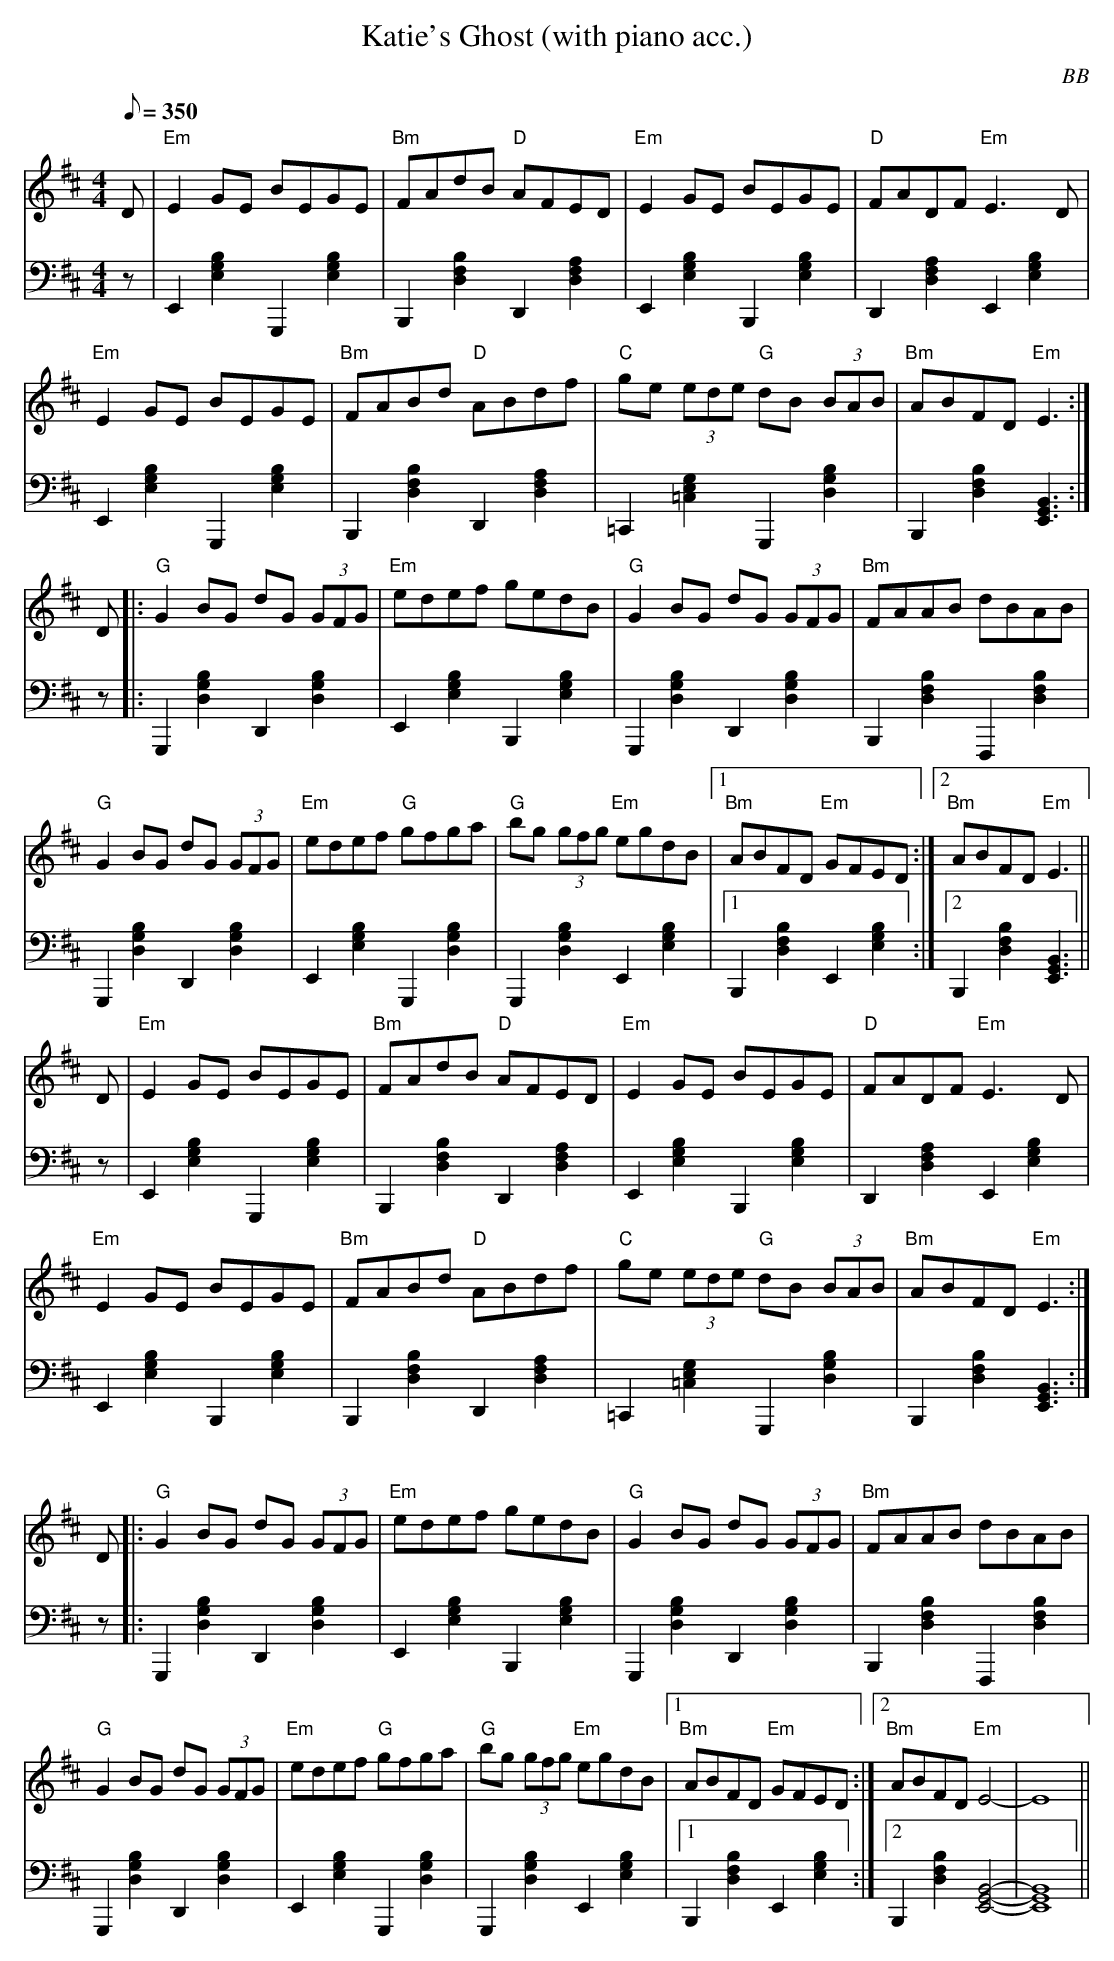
X:1
T: Katie's Ghost (with piano acc.)
C: BB
Q: 1/8=350
M: 4/4
L: 1/8
V: 1 program 1 73 %flute
V: 2 volume=70 clef=bass m=D program 1 00
K: Edor
[V:1] D|"Em"E2 GE BEGE|"Bm"FAdB "D"AFED|"Em"E2 GE BEGE|"D"FADF "Em"E3 D|
[V:2] z|E,2[E2B2G2]G,,2[E2G2B2]|B,,2[F2B2D2]D,2[A2D2F2]|E,2[E2B2G2]B,,2[E2G2B2]|\
D,2[A2D2F2]E,2[E2B2G2]|
[V:1]"Em"E2 GE BEGE|"Bm"FABd "D"ABdf|"C"ge (3ede "G"dB (3BAB|"Bm"ABFD "Em"E3 :|
[V:2] E,2[E2B2G2]G,,2[E2G2B2]|B,,2[F2B2D2]D,2[A2D2F2]|=C,2[E2G2=C2]G,,2[G2B2D2]|\
B,,2[F2B2D2][E,3G,3B,3]:|
[V:1] D|: "G"G2 BG dG (3GFG|"Em"edef gedB |"G"G2 BG dG (3GFG|"Bm"FAAB dBAB |
[V:2] z|: G,,2[G2B2D2]D,2[G2B2D2]|E,2[E2B2G2]B,,2[E2G2B2]|G,,2[G2B2D2]D,2[G2B2D2]|\
B,,2[F2B2D2]F,,2[F2D2B2]|
[V:1] "G"G2 BG dG (3GFG|"Em"edef "G"gfga| "G"bg (3gfg "Em"egdB|1 "Bm"ABFD "Em"GFED :|2\
"Bm" ABFD "Em" E3 ||
[V:2] G,,2[G2B2D2]D,2[G2B2D2]|E,2[E2B2G2]G,,2[G2B2D2]|G,,2[G2B2D2]E,2[E2B2G2]|1\
B,,2[F2B2D2]E,2[E2B2G2]:|2 B,,2[F2B2D2] [E,3B,3G,3] ||
[V:1] D|"Em"E2 GE BEGE|"Bm"FAdB "D"AFED|"Em"E2 GE BEGE|"D"FADF "Em"E3 D|
[V:2] z|E,2[E2B2G2]G,,2[E2G2B2]|B,,2[F2B2D2]D,2[A2D2F2]|E,2[E2B2G2]B,,2[E2G2B2]|\
D,2[A2D2F2]E,2[E2B2G2]|
[V:1]"Em"E2 GE BEGE|"Bm"FABd "D"ABdf|"C"ge (3ede "G"dB (3BAB|"Bm"ABFD "Em"E3 :|
[V:2] E,2[E2B2G2]B,,2[E2G2B2]|B,,2[F2B2D2]D,2[A2D2F2]|=C,2[E2G2=C2]G,,2[G2B2D2]|\
B,,2[F2B2D2][E,3G,3B,3]:|
[V:1] D|: "G"G2 BG dG (3GFG|"Em"edef gedB |"G"G2 BG dG (3GFG|"Bm"FAAB dBAB |
[V:2] z|: G,,2[G2B2D2]D,2[G2B2D2]|E,2[E2B2G2]B,,2[E2G2B2]|G,,2[G2B2D2]D,2[G2B2D2]|\
B,,2[F2B2D2]F,,2[F2D2B2]|
[V:1] "G"G2 BG dG (3GFG|"Em"edef "G"gfga| "G"bg (3gfg "Em"egdB|1 "Bm"ABFD "Em"GFED :|2\
"Bm" ABFD "Em" E4-|E8||
[V:2] G,,2[G2B2D2]D,2[G2B2D2]|E,2[E2B2G2]G,,2[G2B2D2]|G,,2[G2B2D2]E,2[E2B2G2]|1\
B,,2[F2B2D2]E,2[E2B2G2] :|2 B,,2[F2B2D2] [E,4-B,4-G,4-]|[E,8B,8G,8]||
